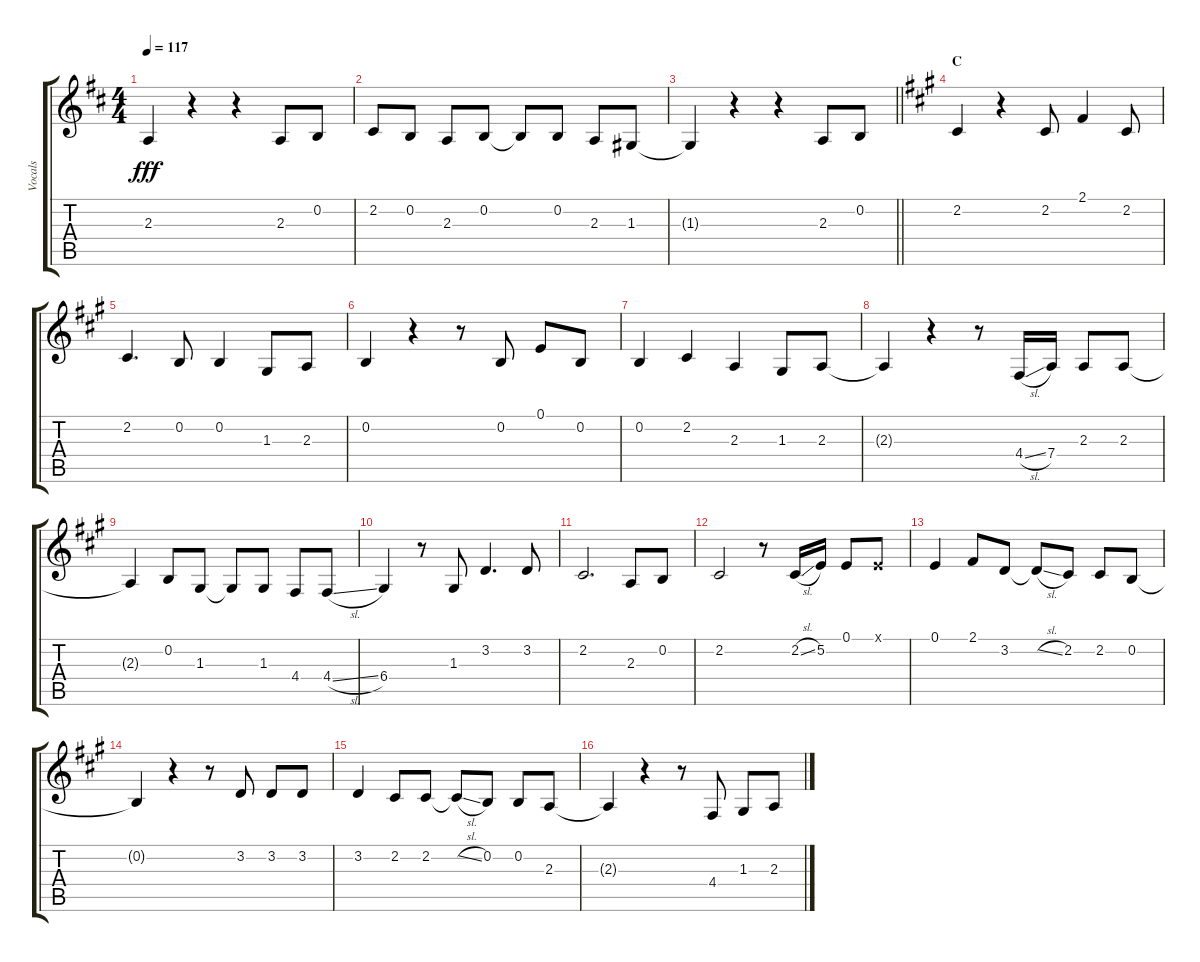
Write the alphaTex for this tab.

\track ("Vocals" "Vocals") {instrument voiceoohs}
\staff {score tabs}
\tuning (E4 B3 G3 D3 A2 E2) {hide}
\ts (4 4)
\tempo 117
\clef g2
\ks d
2.3.4{dy fff} r.4 r.4 2.3.8 0.2.8 |
2.2.8 0.2.8 2.3.8 0.2.8 0.2{t}.8 0.2.8 2.3.8 1.3.8 |
\barLineRight lightlight
1.3{t}.4 r.4 r.4 2.3.8 0.2.8 |
\section ("" "C")
\ks a
2.2.4 r.4 2.2.8 2.1.4 2.2.8 |
2.2.4{d} 0.2.8 0.2.4 1.3.8 2.3.8 |
0.2.4 r.4 r.8 0.2.8 0.1.8 0.2.8 |
0.2.4 2.2.4 2.3.4 1.3.8 2.3.8 |
2.3{t}.4 r.4 r.8 4.4{sl}.16 7.4.16 2.3.8 2.3.8 |
2.3{t}.4 0.2.8 1.3.8 1.3{t}.8 1.3.8 4.4.8 4.4{sl}.8 |
6.4.4 r.8 1.3.8 3.2.4{d} 3.2.8 |
2.2.2{d} 2.3.8 0.2.8 |
2.2.2 r.8 2.2{sl}.16 5.2.16 0.1.8 0.1{x}.8 |
0.1.4 2.1.8 3.2.8 3.2{sl t}.8 2.2.8 2.2.8 0.2.8 |
0.2{t}.4 r.4 r.8 3.2.8 3.2.8 3.2.8 |
3.2.4 2.2.8 2.2.8 2.2{sl t}.8 0.2.8 0.2.8 2.3.8 |
2.3{t}.4 r.4 r.8 4.4.8 1.3.8 2.3.8
